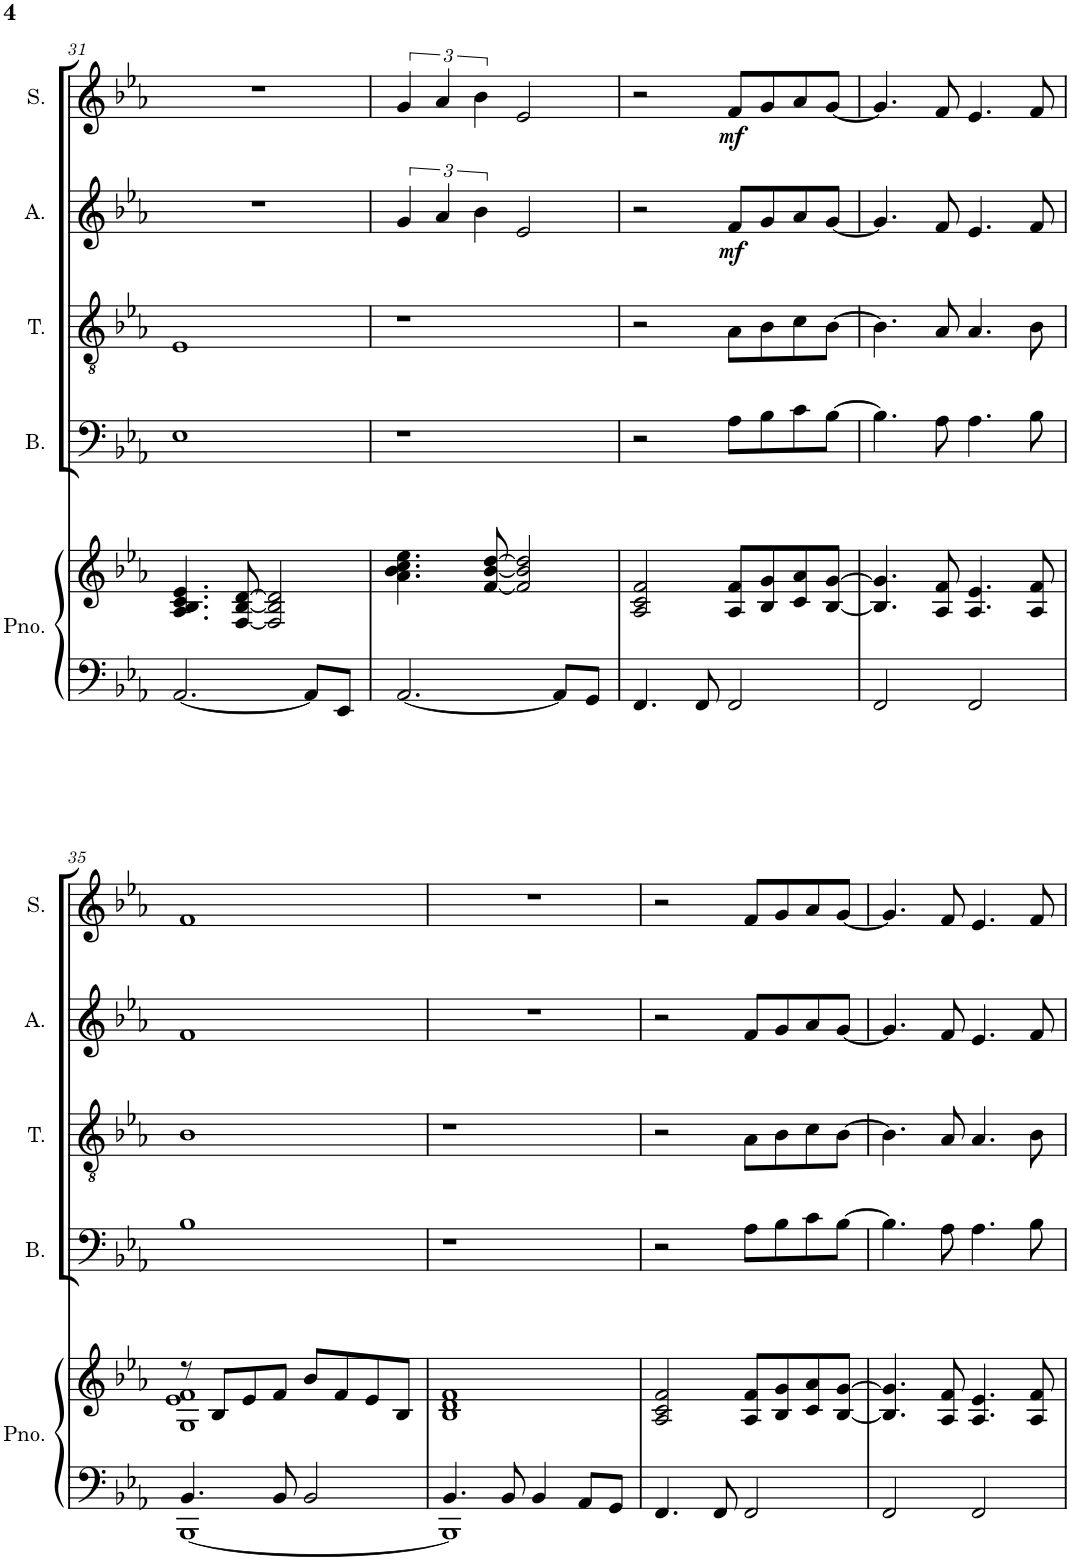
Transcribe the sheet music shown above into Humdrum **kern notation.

**kern	**kern	**kern	**kern	**kern	**dynam	**kern	**dynam
*part5	*part5	*part4	*part3	*part2	*part2	*part1	*part1
*staff6	*staff5	*staff4	*staff3	*staff2	*staff2	*staff1	*staff1
*I"Piano	*	*I"Bass	*I"Tenor	*I"Alto	*	*I"Soprano	*
*I'Pno.	*	*I'B.	*I'T.	*I'A.	*	*I'S.	*
!!LO:PB:g=z
*clefF4	*clefG2	*clefF4	*clefGv2	*clefG2	*	*clefG2	*
*k[b-e-a-]	*k[b-e-a-]	*k[b-e-a-]	*k[b-e-a-]	*k[b-e-a-]	*	*k[b-e-a-]	*
*M4/4	*M4/4	*M4/4	*M4/4	*M4/4	*	*M4/4	*
=31	=31	=31	=31	=31	=31	=31	=31
[2.AA-/	4.A-/ 4.B-/ 4.c/ 4.e-/	1E-	1E-	1r	.	1r	.
.	[8F/ [8B-/ [8d/	.	.	.	.	.	.
.	2F/] 2B-/] 2d/]	.	.	.	.	.	.
8AA-/L]	.	.	.	.	.	.	.
8EE-/J	.	.	.	.	.	.	.
=32	=32	=32	=32	=32	=32	=32	=32
[2.AA-/	4.a-\ 4.b-\ 4.cc\ 4.ee-\	1r	1r	6g/	.	6g/	.
.	.	.	.	6a-/	.	6a-/	.
.	.	.	.	6b-\	.	6b-\	.
.	[8f/ [8b-/ [8dd/	.	.	.	.	.	.
.	2f/] 2b-/] 2dd/]	.	.	2e-/	.	2e-/	.
8AA-/L]	.	.	.	.	.	.	.
8GG/J	.	.	.	.	.	.	.
=33	=33	=33	=33	=33	=33	=33	=33
4.FF/	2A-/ 2c/ 2f/	2r	2r	2r	.	2r	.
8FF/	.	.	.	.	.	.	.
!	!	!	!	!	!LO:DY:b	!	!LO:DY:b
2FF/	8A-/ 8f/L	8A-\L	8A-\L	8f/L	mf	8f/L	mf
.	8B-/ 8g/	8B-\	8B-\	8g/	.	8g/	.
.	8c/ 8a-/	8c\	8c\	8a-/	.	8a-/	.
.	[8B-/ [8g/J	[8B-\J	[8B-\J	[8g/J	.	[8g/J	.
=34	=34	=34	=34	=34	=34	=34	=34
2FF/	4.B-/] 4.g/]	4.B-\]	4.B-\]	4.g/]	.	4.g/]	.
.	8A-/ 8f/	8A-\	8A-/	8f/	.	8f/	.
2FF/	4.A-/ 4.e-/	4.A-\	4.A-/	4.e-/	.	4.e-/	.
.	8A-/ 8f/	8B-\	8B-\	8f/	.	8f/	.
!!LO:LB:g=z
=35	=35	=35	=35	=35	=35	=35	=35
*^	*^	*	*	*	*	*	*
4.BB-/	[1BBB-	8r	1G 1e- 1f	1B-	1B-	1f	.	1f	.
.	.	8B-/L	.	.	.	.	.	.	.
.	.	8e-/	.	.	.	.	.	.	.
8BB-/	.	8f/J	.	.	.	.	.	.	.
2BB-/	.	8b-/L	.	.	.	.	.	.	.
.	.	8f/	.	.	.	.	.	.	.
.	.	8e-/	.	.	.	.	.	.	.
.	.	8B-/J	.	.	.	.	.	.	.
*	*	*v	*v	*	*	*	*	*	*
=36	=36	=36	=36	=36	=36	=36	=36	=36
4.BB-/	1BBB-]	1B- 1d 1f	1r	1r	1r	.	1r	.
8BB-/	.	.	.	.	.	.	.	.
4BB-/	.	.	.	.	.	.	.	.
8AA-/L	.	.	.	.	.	.	.	.
8GG/J	.	.	.	.	.	.	.	.
*v	*v	*	*	*	*	*	*	*
=37	=37	=37	=37	=37	=37	=37	=37
4.FF/	2A-/ 2c/ 2f/	2r	2r	2r	.	2r	.
8FF/	.	.	.	.	.	.	.
2FF/	8A-/ 8f/L	8A-\L	8A-\L	8f/L	.	8f/L	.
.	8B-/ 8g/	8B-\	8B-\	8g/	.	8g/	.
.	8c/ 8a-/	8c\	8c\	8a-/	.	8a-/	.
.	[8B-/ [8g/J	[8B-\J	[8B-\J	[8g/J	.	[8g/J	.
=38	=38	=38	=38	=38	=38	=38	=38
2FF/	4.B-/] 4.g/]	4.B-\]	4.B-\]	4.g/]	.	4.g/]	.
.	8A-/ 8f/	8A-\	8A-/	8f/	.	8f/	.
2FF/	4.A-/ 4.e-/	4.A-\	4.A-/	4.e-/	.	4.e-/	.
.	8A-/ 8f/	8B-\	8B-\	8f/	.	8f/	.
=	=	=	=	=	=	=	=
*-	*-	*-	*-	*-	*-	*-	*-
